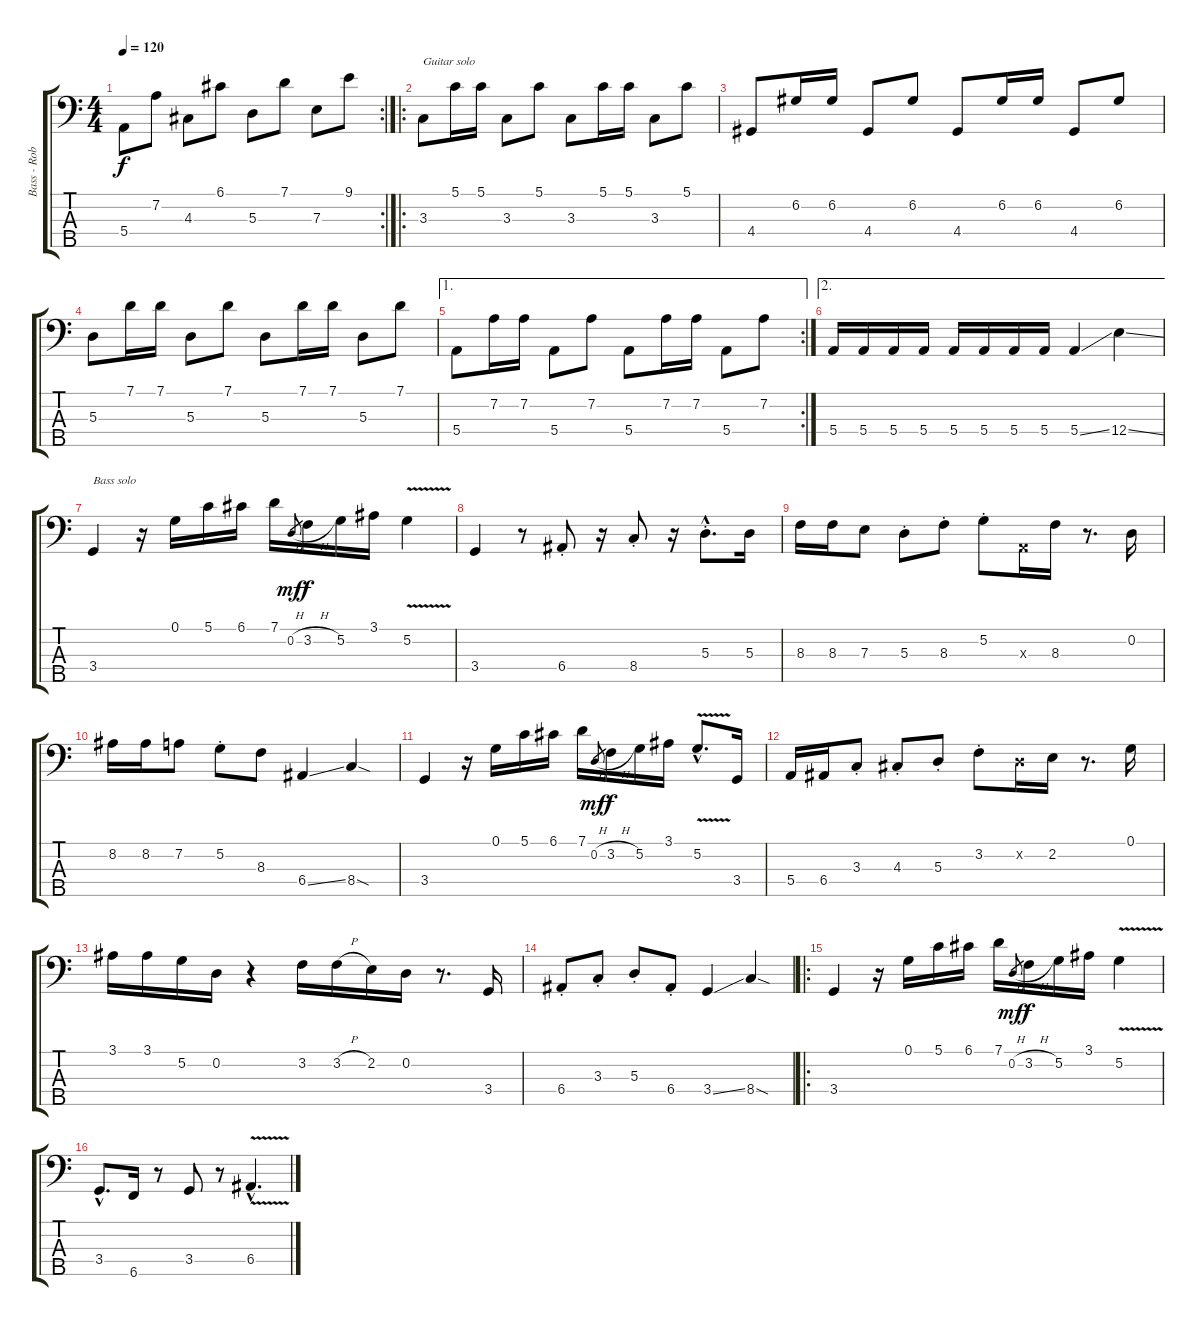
\track ("Bass - Rob Trujillo" "Bass - Rob") {instrument electricbassfinger}
\staff {score tabs}
\tuning (G2 D2 A1 E1 B0) {hide}
\rc 2
\ts (4 4)
\tempo 120
\clef f4
\ks c
5.4.8{dy f} 7.2.8 4.3.8 6.1.8 5.3.8 7.1.8 7.3.8 9.1.8 |
\ro
3.3.8{txt "Guitar solo"} 5.1.16 5.1.16 3.3.8 5.1.8 3.3.8 5.1.16 5.1.16 3.3.8 5.1.8 |
4.4.8 6.2.16 6.2.16 4.4.8 6.2.8 4.4.8 6.2.16 6.2.16 4.4.8 6.2.8 |
5.3.8 7.1.16 7.1.16 5.3.8 7.1.8 5.3.8 7.1.16 7.1.16 5.3.8 7.1.8 |
\ae 1
\rc 2
5.4.8 7.2.16 7.2.16 5.4.8 7.2.8 5.4.8 7.2.16 7.2.16 5.4.8 7.2.8 |
\ae 2
5.4.16 5.4.16 5.4.16 5.4.16 5.4.16 5.4.16 5.4.16 5.4.16 5.4{ss}.4 12.4{ss}.4 |
3.4.4{txt "Bass solo"} r.16 0.1.16 5.1.16 6.1.16 7.1.16 0.2{h}.8{gr dy mf} 3.2{h}.16{dy f} 5.2.16 3.1.16 5.2{v}.4 |
3.4.4 r.8 6.4{st}.8 r.16 8.4{st}.8 r.16 5.3{hac st}.8{d} 5.3.16 |
8.3.16 8.3.16 7.3.8 5.3{st}.8 8.3{st}.8 5.2{st}.8 0.3{x}.16 8.3.16 r.8{d} 0.2.16 |
8.2.16 8.2.16 7.2.8 5.2{st}.8 8.3.8 6.4{ss}.4 8.4{sod}.4 |
3.4.4 r.16 0.1.16 5.1.16 6.1.16 7.1.16 0.2{h}.8{gr dy mf} 3.2{h}.16{dy f} 5.2.16 3.1.16 5.2{v hac}.8{d} 3.4.16 |
5.4.16 6.4.16 3.3{st}.8 4.3{st}.8 5.3{st}.8 3.2{st}.8 0.2{x}.16 2.2.16 r.8{d} 0.1.16 |
3.1.16 3.1.16 5.2.16 0.2.16 r.4 3.2.16 3.2{h}.16 2.2.16 0.2.16 r.8{d} 3.4.16 |
6.4{st}.8 3.3{st}.8 5.3{st}.8 6.4{st}.8 3.4{ss}.4 8.4{sod}.4 |
\ro
3.4.4 r.16 0.1.16 5.1.16 6.1.16 7.1.16 0.2{h}.8{gr dy mf} 3.2{h}.16{dy f} 5.2.16 3.1.16 5.2{v}.4 |
3.4{hac}.8{d} 6.5.16 r.8 3.4.8 r.8 6.4{v hac}.4{d}
